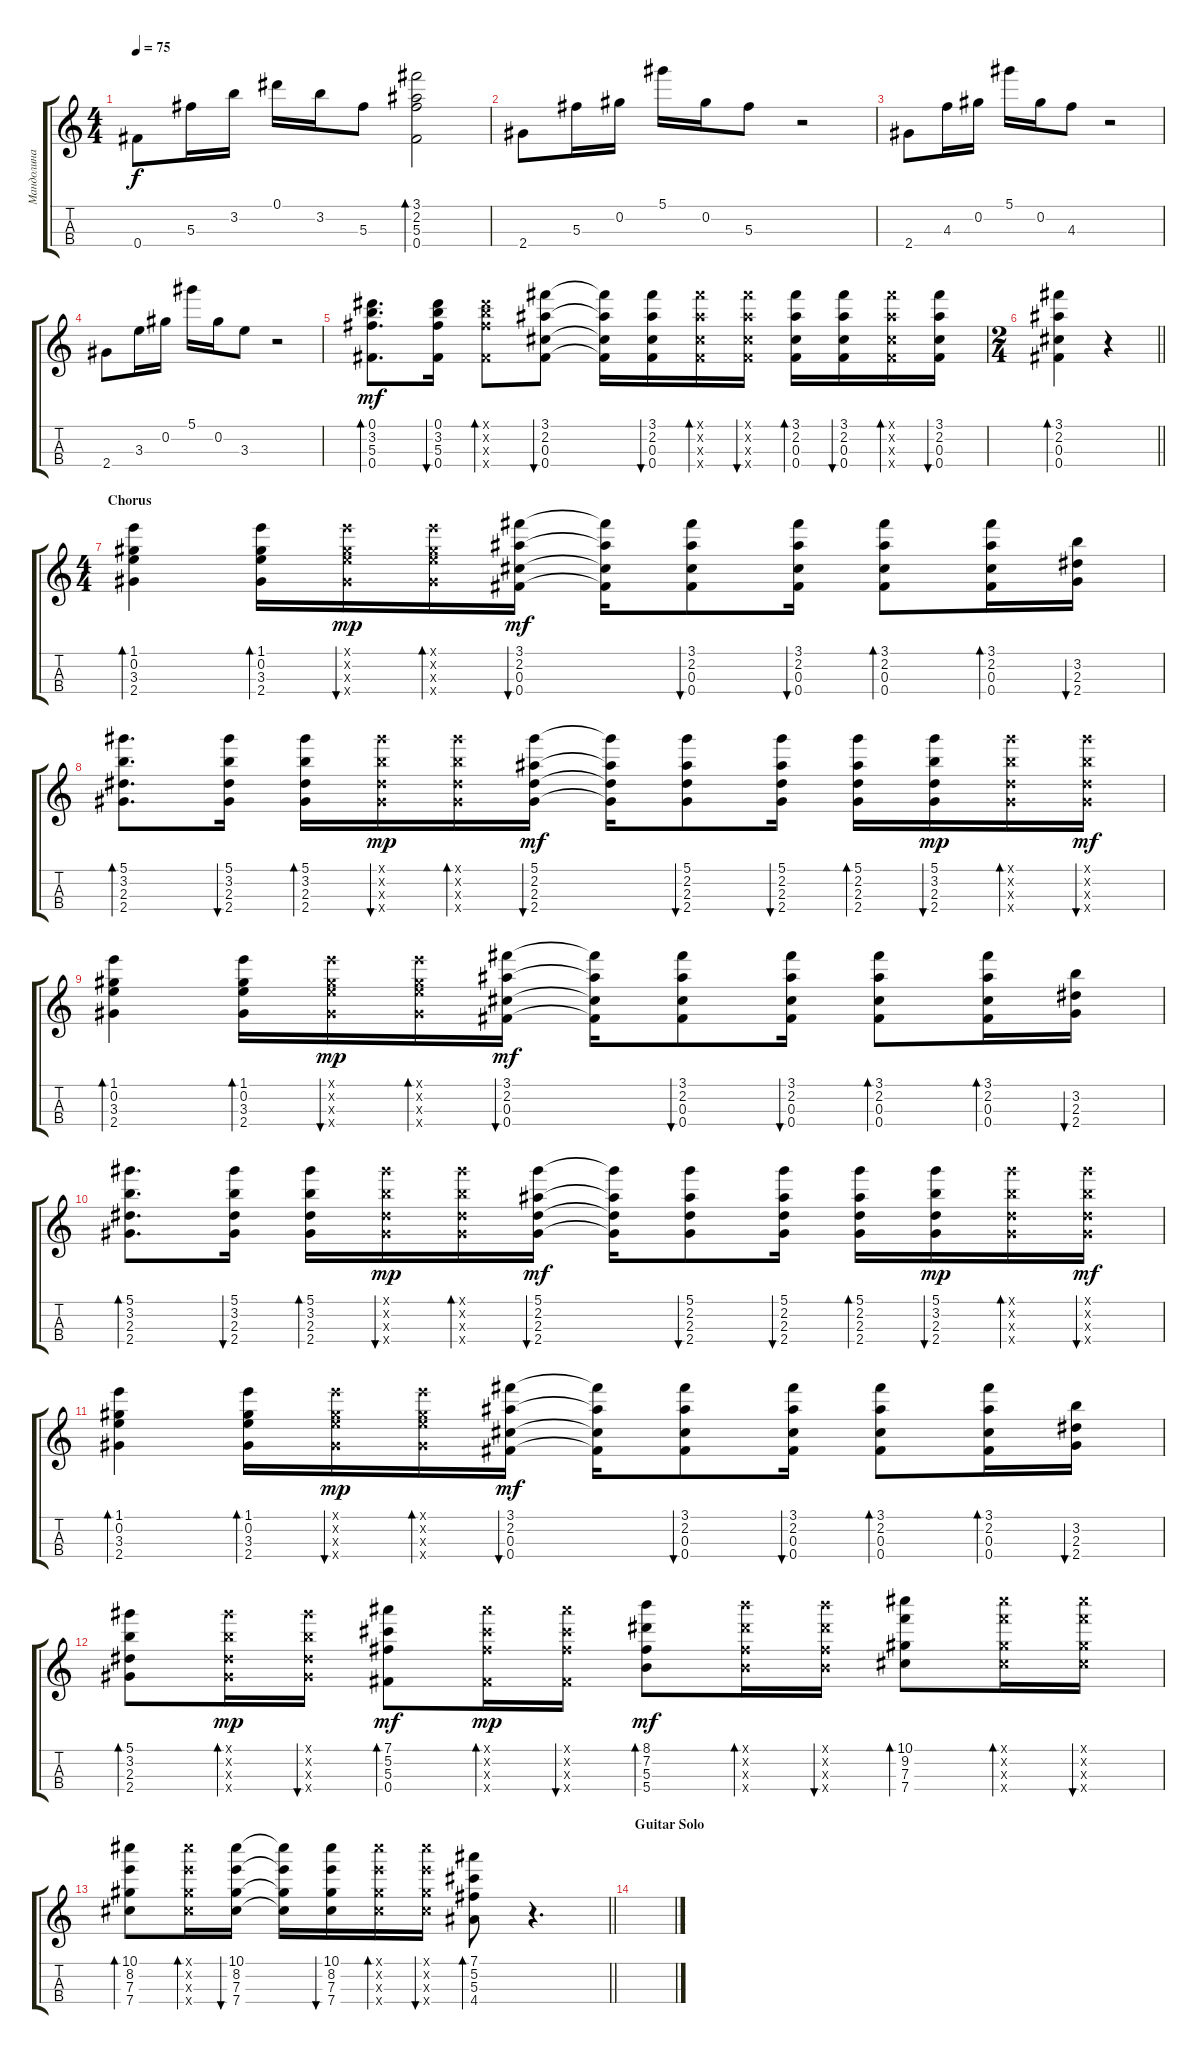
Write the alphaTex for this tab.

\track ("Мандолина" "Мандолина") {instrument acousticguitarnylon}
\staff {score tabs}
\tuning (Eb5 Ab4 Db4 Gb3) {hide}
\ts (4 4)
\tempo 75
\clef g2
\ks c
0.4.8{dy f} 5.3.16 3.2.16 0.1.16 3.2.16 5.3.8 (3.1 2.2 5.3 0.4).2{bd 60} |
2.4.8 5.3.16 0.2.16 5.1.16 0.2.16 5.3.8 r.2 |
2.4.8 4.3.16 0.2.16 5.1.16 0.2.16 4.3.8 r.2 |
2.4.8 3.3.16 0.2.16 5.1.16 0.2.16 3.3.8 r.2 |
(0.1 3.2 5.3 0.4).8{d bd 60 dy mf} (0.1 3.2 5.3 0.4).16{bu 30} (0.1{x} 3.2{x} 5.3{x} 0.4{x}).8{bd 30} (3.1 2.2 0.3 0.4).8{bu 30} (3.1{t} 2.2{t} 0.3{t} 0.4{t}).16 (3.1 2.2 0.3 0.4).16{bu 30} (3.1{x} 2.2{x} 0.3{x} 0.4{x}).16{bd 30} (3.1{x} 2.2{x} 0.3{x} 0.4{x}).16{bu 30} (3.1 2.2 0.3 0.4).16{bd 30} (3.1 2.2 0.3 0.4).16{bu 30} (3.1{x} 2.2{x} 0.3{x} 0.4{x}).16{bd 30} (3.1 2.2 0.3 0.4).16{bu 30} |
\ts (2 4)
\barLineRight lightlight
(3.1 2.2 0.3 0.4).4{bd 30} r.4 |
\ts (4 4)
\section ("" "Chorus")
(1.1 0.2 3.3 2.4).4{bd 60} (1.1 0.2 3.3 2.4).16{bd 30} (1.1{x} 0.2{x} 3.3{x} 2.4{x}).16{bu 30 dy mp} (1.1{x} 0.2{x} 3.3{x} 2.4{x}).16{bd 30} (3.1 2.2 0.3 0.4).16{bu 30 dy mf} (3.1{t} 2.2{t} 0.3{t} 0.4{t}).16 (3.1 2.2 0.3 0.4).8{bu 30} (3.1 2.2 0.3 0.4).16{bu 30} (3.1 2.2 0.3 0.4).8{bd 30} (3.1 2.2 0.3 0.4).16{bd 30} (3.2 2.3 2.4).16{bu 30} |
(5.1 3.2 2.3 2.4).8{d bd 30} (5.1 3.2 2.3 2.4).16{bu 30} (5.1 3.2 2.3 2.4).16{bd 30} (5.1{x} 3.2{x} 2.3{x} 2.4{x}).16{bu 30 dy mp} (5.1{x} 3.2{x} 2.3{x} 2.4{x}).16{bd 30} (5.1 2.2 2.3 2.4).16{bu 30 dy mf} (5.1{t} 2.2{t} 2.3{t} 2.4{t}).16 (5.1 2.2 2.3 2.4).8{bu 30} (5.1 2.2 2.3 2.4).16{bu 30} (5.1 2.2 2.3 2.4).16{bd 30} (5.1 3.2 2.3 2.4).16{bu 30 dy mp} (5.1{x} 3.2{x} 2.3{x} 2.4{x}).16{bd 30} (5.1{x} 3.2{x} 2.3{x} 2.4{x}).16{bu 30 dy mf} |
(1.1 0.2 3.3 2.4).4{bd 60} (1.1 0.2 3.3 2.4).16{bd 30} (1.1{x} 0.2{x} 3.3{x} 2.4{x}).16{bu 30 dy mp} (1.1{x} 0.2{x} 3.3{x} 2.4{x}).16{bd 30} (3.1 2.2 0.3 0.4).16{bu 30 dy mf} (3.1{t} 2.2{t} 0.3{t} 0.4{t}).16 (3.1 2.2 0.3 0.4).8{bu 30} (3.1 2.2 0.3 0.4).16{bu 30} (3.1 2.2 0.3 0.4).8{bd 30} (3.1 2.2 0.3 0.4).16{bd 30} (3.2 2.3 2.4).16{bu 30} |
(5.1 3.2 2.3 2.4).8{d bd 30} (5.1 3.2 2.3 2.4).16{bu 30} (5.1 3.2 2.3 2.4).16{bd 30} (5.1{x} 3.2{x} 2.3{x} 2.4{x}).16{bu 30 dy mp} (5.1{x} 3.2{x} 2.3{x} 2.4{x}).16{bd 30} (5.1 2.2 2.3 2.4).16{bu 30 dy mf} (5.1{t} 2.2{t} 2.3{t} 2.4{t}).16 (5.1 2.2 2.3 2.4).8{bu 30} (5.1 2.2 2.3 2.4).16{bu 30} (5.1 2.2 2.3 2.4).16{bd 30} (5.1 3.2 2.3 2.4).16{bu 30 dy mp} (5.1{x} 3.2{x} 2.3{x} 2.4{x}).16{bd 30} (5.1{x} 3.2{x} 2.3{x} 2.4{x}).16{bu 30 dy mf} |
(1.1 0.2 3.3 2.4).4{bd 60} (1.1 0.2 3.3 2.4).16{bd 30} (1.1{x} 0.2{x} 3.3{x} 2.4{x}).16{bu 30 dy mp} (1.1{x} 0.2{x} 3.3{x} 2.4{x}).16{bd 30} (3.1 2.2 0.3 0.4).16{bu 30 dy mf} (3.1{t} 2.2{t} 0.3{t} 0.4{t}).16 (3.1 2.2 0.3 0.4).8{bu 30} (3.1 2.2 0.3 0.4).16{bu 30} (3.1 2.2 0.3 0.4).8{bd 30} (3.1 2.2 0.3 0.4).16{bd 30} (3.2 2.3 2.4).16{bu 30} |
(5.1 3.2 2.3 2.4).8{bd 60} (5.1{x} 3.2{x} 2.3{x} 2.4{x}).16{bd 30 dy mp} (5.1{x} 3.2{x} 2.3{x} 2.4{x}).16{bu 30} (7.1 5.2 5.3 0.4).8{bd 30 dy mf} (7.1{x} 5.2{x} 5.3{x} 0.4{x}).16{bd 30 dy mp} (7.1{x} 5.2{x} 5.3{x} 0.4{x}).16{bu 30} (8.1 7.2 5.3 5.4).8{bd 30 dy mf} (8.1{x} 7.2{x} 5.3{x} 5.4{x}).16{bd 30} (8.1{x} 7.2{x} 5.3{x} 5.4{x}).16{bu 30} (10.1 9.2 7.3 7.4).8{bd 30} (10.1{x} 9.2{x} 7.3{x} 7.4{x}).16{bd 30} (10.1{x} 9.2{x} 7.3{x} 7.4{x}).16{bu 30} |
\barLineRight lightlight
(10.1 8.2 7.3 7.4).8{bd 30} (10.1{x} 8.2{x} 7.3{x} 7.4{x}).16{bd 30} (10.1 8.2 7.3 7.4).16{bu 30} (10.1{t} 8.2{t} 7.3{t} 7.4{t}).16 (10.1 8.2 7.3 7.4).16{bu 30} (10.1{x} 8.2{x} 7.3{x} 7.4{x}).16{bd 30} (10.1{x} 8.2{x} 7.3{x} 7.4{x}).16{bu 30} (7.1 5.2 5.3 4.4).8{bd 30} r.4{d} |
\section ("" "Guitar Solo")
